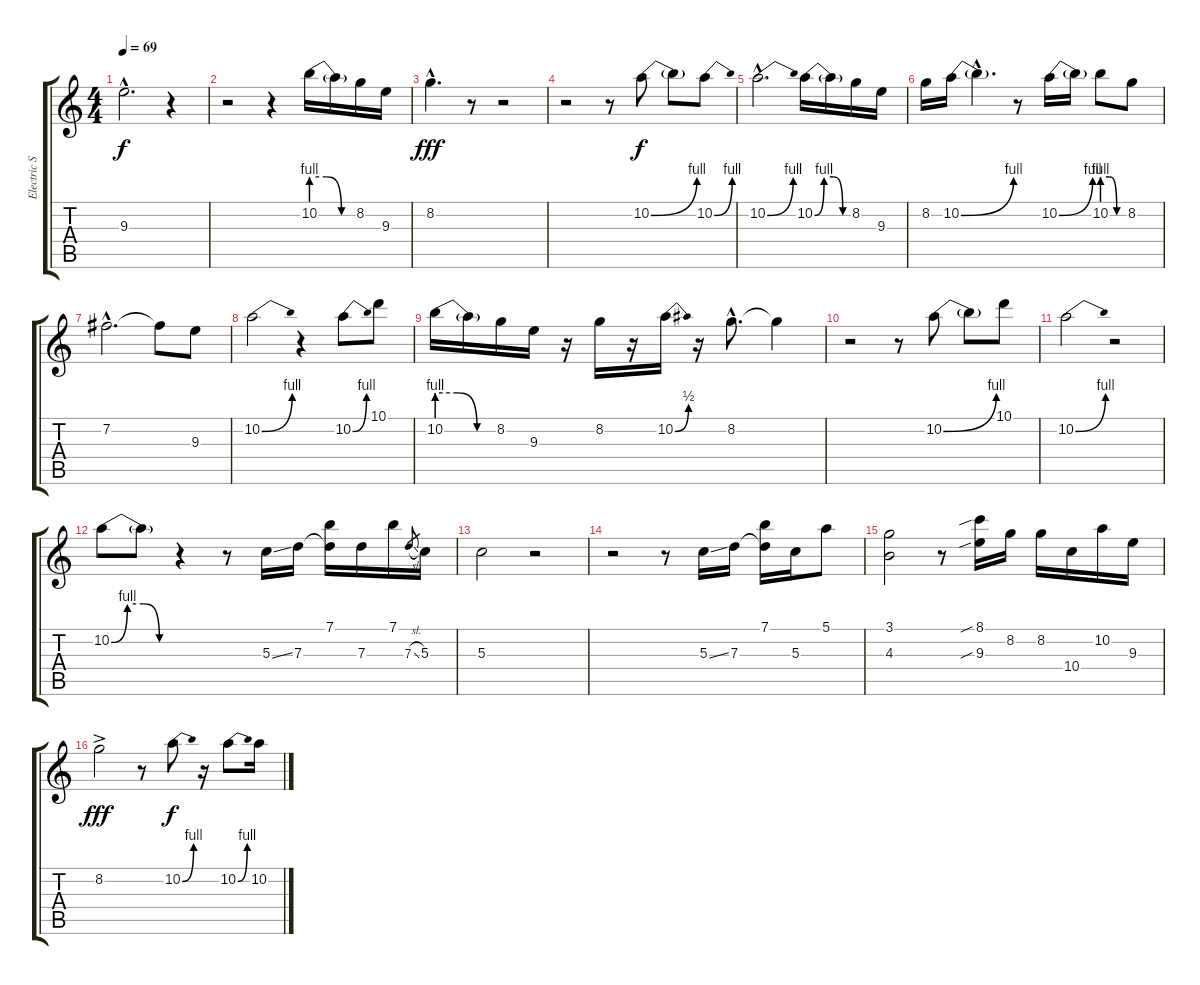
\track ("Electric Standard" "Electric S") {instrument electricguitarjazz}
\staff {score tabs}
\tuning (E4 B3 G3 D3 A2 E2) {hide}
\ts (4 4)
\tempo 69
\clef g2
\ks c
9.3{hac t}.2{d dy f} r.4 |
r.2 r.4 10.2{be (custom 0 4 20 4 40 0 60 0)}.16 10.2{t}.16 8.2.16 9.3.16 |
8.2{hac}.4{d dy fff} r.8 r.2 |
r.2 r.8 10.2{be (bend 0 0 60 4)}.8{dy f} 10.2{t}.8 10.2{be (bend 0 0 60 4)}.8 |
10.2{be (bend 0 0 60 4) hac}.2{d} 10.2{be (custom 0 0 15 4 30 4 45 0 60 0)}.16 10.2{t}.16 8.2.16 9.3.16 |
8.2.16 10.2{be (bend 0 0 60 4)}.16 10.2{hac t}.4{d} r.8 10.2{be (bend 0 0 60 4)}.16 10.2{t}.16 10.2{be (custom 0 4 20 4 40 0 60 0)}.8 8.2.8 |
7.2{hac}.2{d} 7.2{t}.8 9.3.8 |
10.2{be (bend 0 0 60 4)}.2 r.4 10.2{be (bend 0 0 60 4)}.8 10.1.8 |
10.2{be (custom 0 4 20 4 40 0 60 0)}.16 10.2{t}.16 8.2.16 9.3.16 r.16 8.2.16 r.16 10.2{be (bend 0 0 60 2)}.16 r.16 8.2{hac}.8{d} 8.2{t}.4 |
r.2 r.8 10.2{be (bend 0 0 60 4)}.8 10.2{t}.8 10.1.8 |
10.2{be (bend 0 0 60 4)}.2 r.2 |
10.2{be (custom 0 0 15 4 30 4 45 0 60 0)}.8 10.2{t}.8 r.4 r.8 5.3{ss}.16 7.3.16 (7.1 7.3{t}).16 7.3.16 7.1.16 7.3{sl}.8{gr} 5.3.16 |
5.3.2 r.2 |
r.2 r.8 5.3{ss}.16 7.3.16 (7.1 7.3{t}).16 5.3.16 5.1.8 |
(3.1 4.3).2 r.8 (8.1{sib} 9.3{sib}).16 8.2.16 8.2.16 10.4.16 10.2.16 9.3.16 |
8.2{ac}.2{dy fff} r.8 10.2{be (bend 0 0 60 4)}.8{dy f} r.16 10.2{be (bend 0 0 60 4)}.8 10.2.16
